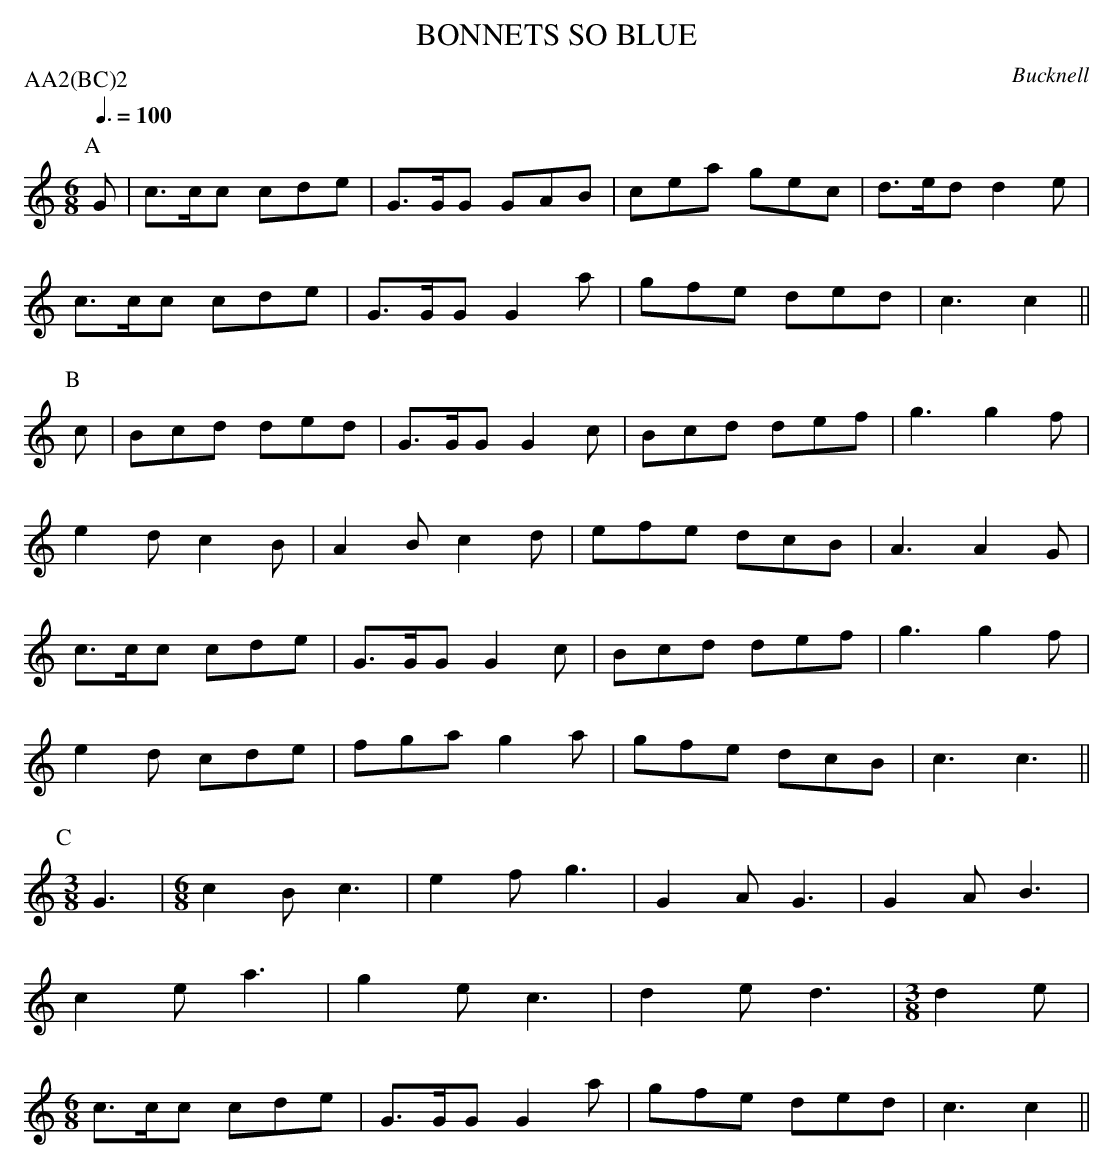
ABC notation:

X:1
T: BONNETS SO BLUE
O: Bucknell
P: AA2(BC)2
M: 6/8
L: 1/8
Q: 3/8=100
K: C
P: A
G | c>cc cde | G>GG GAB | cea gec | d>ed d2e |
    c>cc cde | G>GG G2a | gfe ded | c3 c2 ||
P: B
c |\
   Bcd  ded | G>GG G2c | Bcd def | g3 g2f |
   e2d  c2B | A2B  c2d | efe dcB | A3 A2G |
   c>cc cde | G>GG G2c | Bcd def | g3 g2f |
   e2d  cde | fga  g2a | gfe dcB | c3 c3 ||
P: C
[M:3/8]G3 |[M:6/8]\
   c2B c3 | e2f g3 | G2A G3 | G2A B3 |
   c2e a3 | g2e c3 | d2e d3 |[M:3/8]d2e |
[M:6/8]c>cc cde | G>GG G2a | gfe ded | c3 c2 ||
